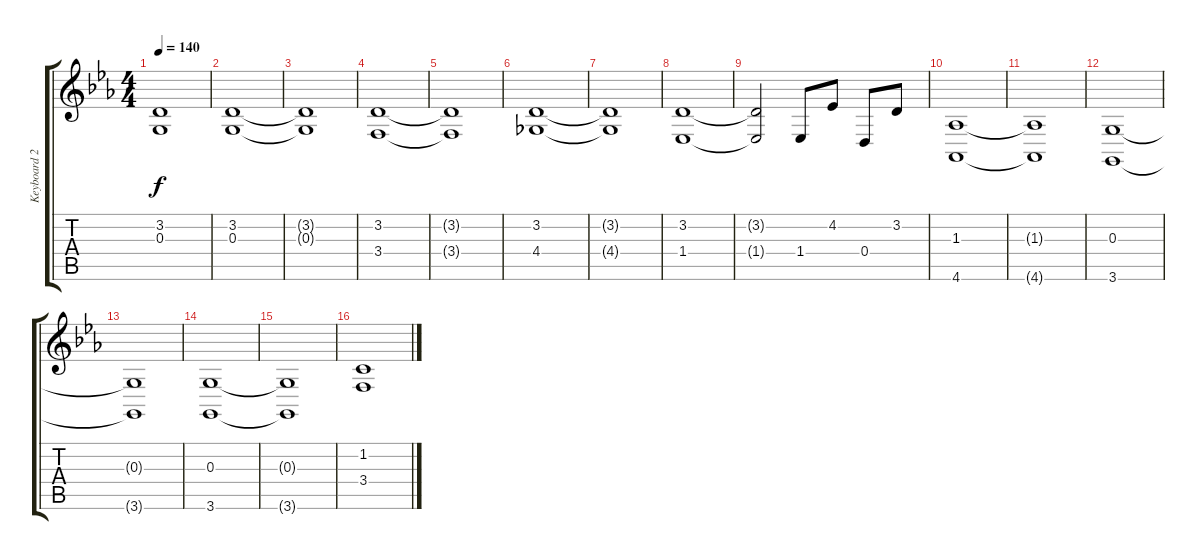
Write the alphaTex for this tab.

\track ("Keyboard 2" "Keyboard 2") {instrument stringensemble1}
\staff {score tabs}
\tuning (E4 B3 G3 D3 A2 E2) {hide}
\ts (4 4)
\tempo 140
\clef g2
\ks eb
(3.2{t} 0.3{t}).1{dy f} |
(3.2 0.3).1 |
(3.2{t} 0.3{t}).1 |
(3.2 3.4).1 |
(3.2{t} 3.4{t}).1 |
(3.2 4.4).1 |
(3.2{t} 4.4{t}).1 |
(3.2 1.4).1 |
(3.2{t} 1.4{t}).2 1.4.8 4.2.8 0.4.8 3.2.8 |
(1.3 4.6).1 |
(1.3{t} 4.6{t}).1 |
(0.3 3.6).1 |
(0.3{t} 3.6{t}).1 |
(0.3 3.6).1 |
(0.3{t} 3.6{t}).1 |
(1.2 3.4).1
